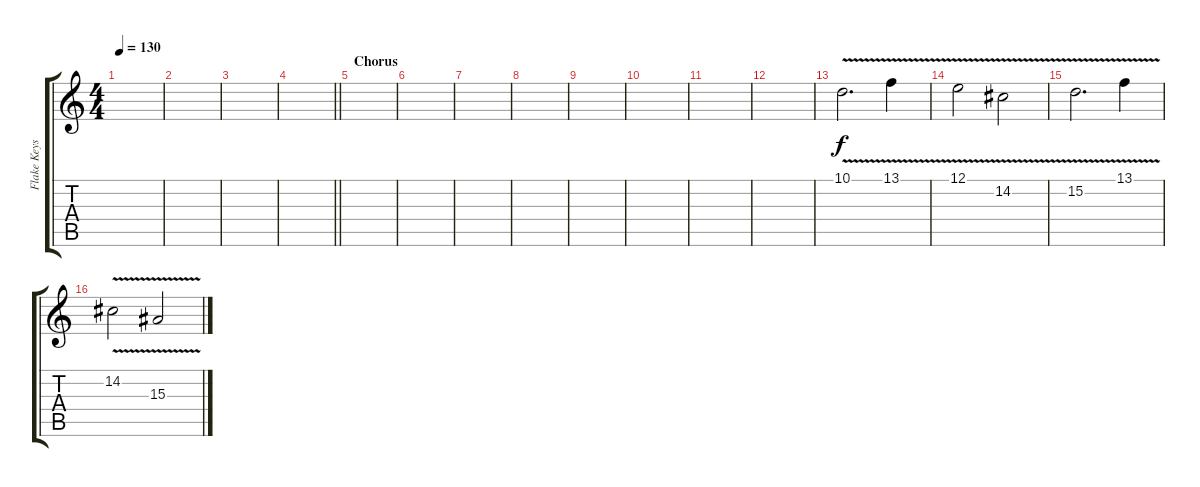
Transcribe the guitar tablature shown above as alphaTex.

\track ("Flake Keys 2" "Flake Keys") {instrument voiceoohs}
\staff {score tabs}
\tuning (E4 B3 G3 D3 A2 E2) {hide}
\ts (4 4)
\tempo 130
\clef g2
\ks c
|
|
|
\barLineRight lightlight
|
\section ("" "Chorus")
|
|
|
|
|
|
|
|
10.1{v}.2{d volume 10 instrument fx7echoes} 13.1{v}.4 |
12.1{v}.2 14.2{v}.2 |
15.2{v}.2{d} 13.1{v}.4 |
14.2{v}.2 15.3{v}.2
